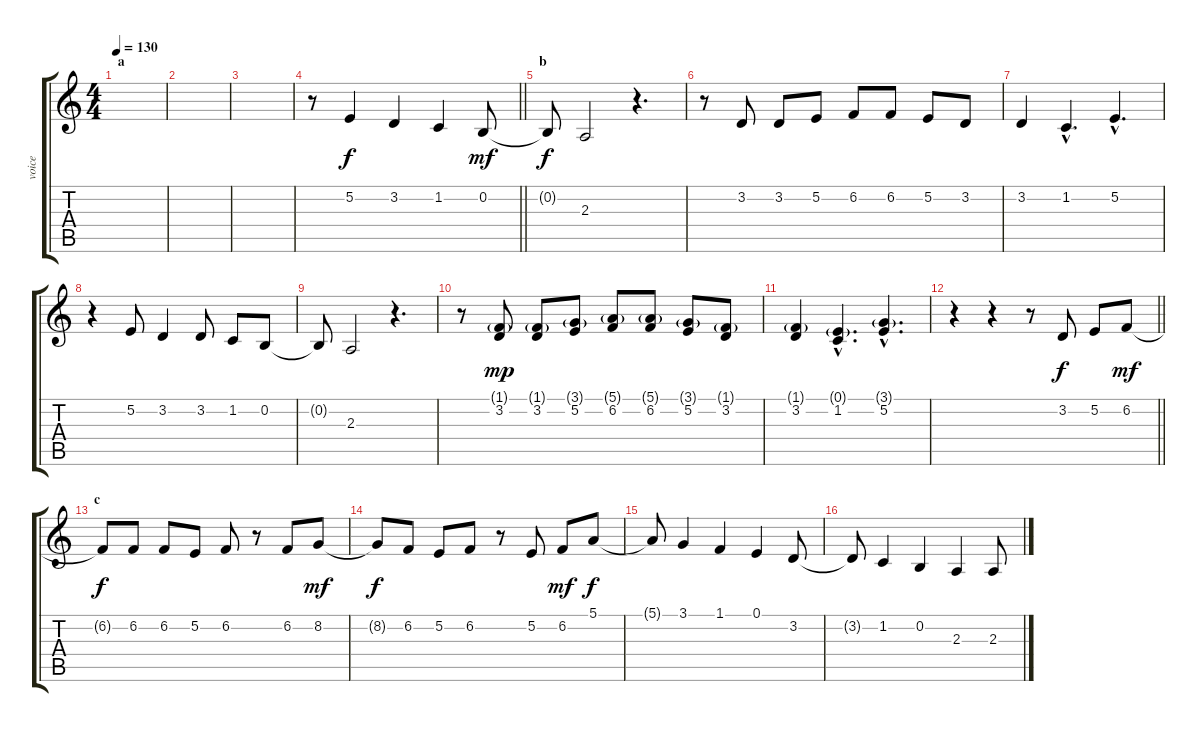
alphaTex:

\track ("voice" "voice") {instrument fx1rain}
\staff {score tabs}
\tuning (E4 B3 G3 D3 A2 E2) {hide}
\ts (4 4)
\section ("" "a")
\tempo 130
\clef g2
\ks c
|
|
|
\barLineRight lightlight
r.8 5.2.4 3.2.4 1.2.4 0.2.8{dy mf} |
\section ("" "b")
0.2{t}.8{dy f} 2.3.2 r.4{d} |
r.8 3.2.8 3.2.8 5.2.8 6.2.8 6.2.8 5.2.8 3.2.8 |
3.2.4 1.2{hac}.4{d} 5.2{hac}.4{d} |
r.4 5.2.8 3.2.4 3.2.8 1.2.8 0.2.8 |
0.2{t}.8 2.3.2 r.4{d} |
r.8 (1.1{g} 3.2).8{dy mp} (1.1{g} 3.2).8 (3.1{g} 5.2).8 (5.1{g} 6.2).8 (5.1{g} 6.2).8 (3.1{g} 5.2).8 (1.1{g} 3.2).8 |
(1.1{g} 3.2).4 (0.1{g hac} 1.2{hac}).4{d} (3.1{g hac} 5.2{hac}).4{d} |
\barLineRight lightlight
r.4 r.4 r.8 3.2.8{dy f} 5.2.8 6.2.8{dy mf} |
\section ("" "c")
6.2{t}.8{dy f} 6.2.8 6.2.8 5.2.8 6.2.8 r.8 6.2.8 8.2.8{dy mf} |
8.2{t}.8{dy f} 6.2.8 5.2.8 6.2.8 r.8 5.2.8 6.2.8{dy mf} 5.1.8{dy f} |
5.1{t}.8 3.1.4 1.1.4 0.1.4 3.2.8 |
3.2{t}.8 1.2.4 0.2.4 2.3.4 2.3.8
